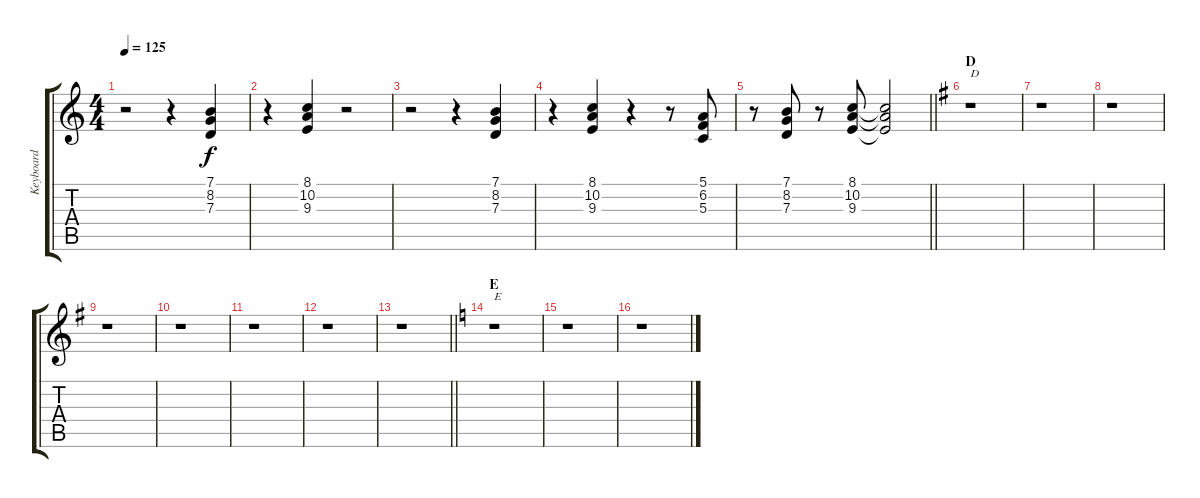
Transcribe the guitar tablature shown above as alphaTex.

\track ("Keyboard" "Keyboard") {instrument synthstrings2}
\staff {score tabs}
\tuning (E4 B3 G3 D3 A2 E2) {hide}
\ts (4 4)
\tempo 125
\clef g2
\ks c
r.2{dy f} r.4 (7.1 8.2 7.3).4 |
r.4 (8.1 10.2 9.3).4 r.2 |
r.2 r.4 (7.1 8.2 7.3).4 |
r.4 (8.1 10.2 9.3).4 r.4 r.8 (5.1 6.2 5.3).8 |
\barLineRight lightlight
r.8 (7.1 8.2 7.3).8 r.8 (8.1 10.2 9.3).8 (8.1{t} 10.2{t} 9.3{t}).2 |
\section ("" "D")
\ks g
r.1{txt "D"} |
r.1 |
r.1 |
r.1 |
r.1 |
r.1 |
r.1 |
\barLineRight lightlight
r.1 |
\section ("" "E")
\ks c
r.1{txt "E"} |
r.1 |
r.1
